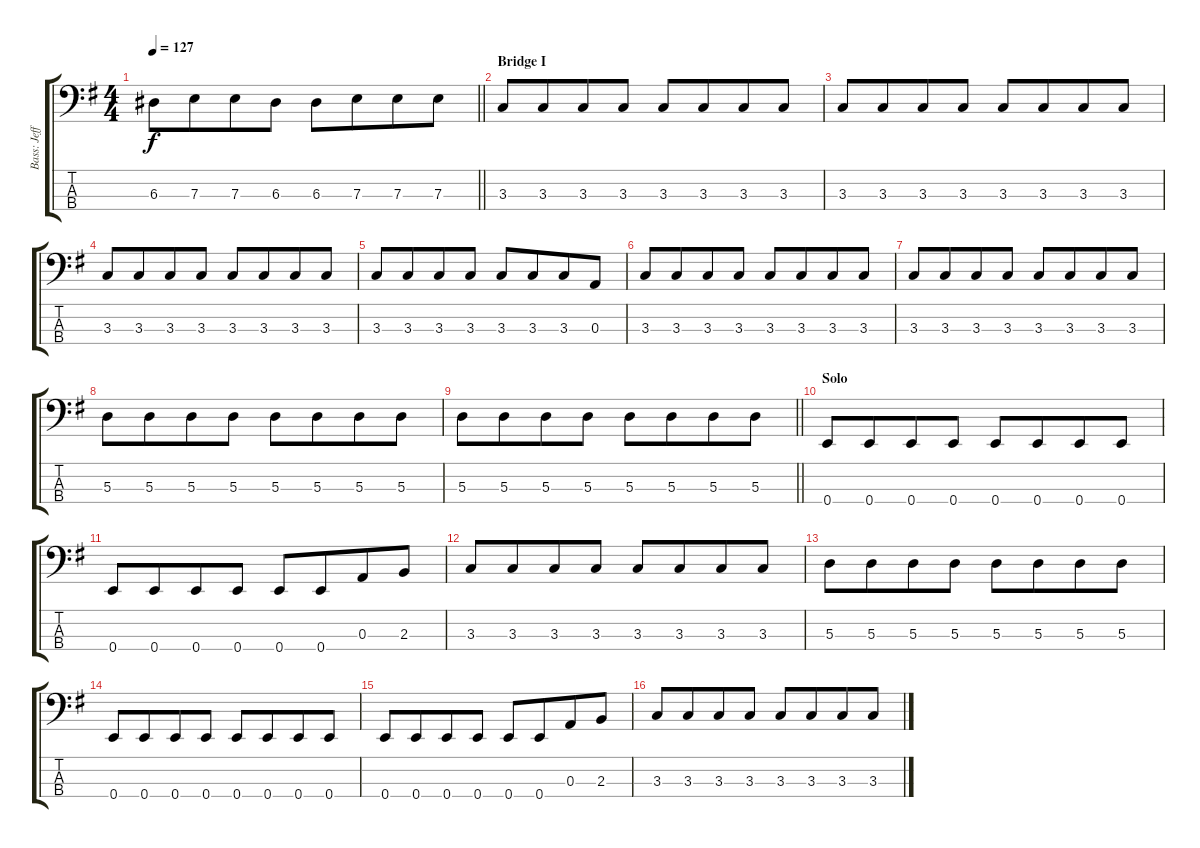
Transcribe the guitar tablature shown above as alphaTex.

\track ("Bass: Jeff" "Bass: Jeff") {instrument electricbassfinger}
\staff {score tabs}
\tuning (G2 D2 A1 E1) {hide}
\ts (4 4)
\tempo 127
\clef f4
\barLineRight lightlight
\ks g
6.3.8{dy f} 7.3.8{beam merge} 7.3.8 6.3.8 6.3.8 7.3.8{beam merge} 7.3.8 7.3.8 |
\section ("" "Bridge I")
3.3.8 3.3.8{beam merge} 3.3.8 3.3.8 3.3.8 3.3.8{beam merge} 3.3.8 3.3.8 |
3.3.8 3.3.8{beam merge} 3.3.8 3.3.8 3.3.8 3.3.8{beam merge} 3.3.8 3.3.8 |
3.3.8 3.3.8{beam merge} 3.3.8 3.3.8 3.3.8 3.3.8{beam merge} 3.3.8 3.3.8 |
3.3.8 3.3.8{beam merge} 3.3.8 3.3.8 3.3.8 3.3.8{beam merge} 3.3.8 0.3.8 |
3.3.8 3.3.8{beam merge} 3.3.8 3.3.8 3.3.8 3.3.8{beam merge} 3.3.8 3.3.8 |
3.3.8 3.3.8{beam merge} 3.3.8 3.3.8 3.3.8 3.3.8{beam merge} 3.3.8 3.3.8 |
5.3.8 5.3.8{beam merge} 5.3.8 5.3.8 5.3.8 5.3.8{beam merge} 5.3.8 5.3.8 |
\barLineRight lightlight
5.3.8 5.3.8{beam merge} 5.3.8 5.3.8 5.3.8 5.3.8{beam merge} 5.3.8 5.3.8 |
\section ("" "Solo")
0.4.8 0.4.8{beam merge} 0.4.8 0.4.8 0.4.8 0.4.8{beam merge} 0.4.8 0.4.8 |
0.4.8 0.4.8{beam merge} 0.4.8 0.4.8 0.4.8 0.4.8{beam merge} 0.3.8 2.3.8 |
3.3.8 3.3.8{beam merge} 3.3.8 3.3.8 3.3.8 3.3.8{beam merge} 3.3.8 3.3.8 |
5.3.8 5.3.8{beam merge} 5.3.8 5.3.8 5.3.8 5.3.8{beam merge} 5.3.8 5.3.8 |
0.4.8 0.4.8{beam merge} 0.4.8 0.4.8 0.4.8 0.4.8{beam merge} 0.4.8 0.4.8 |
0.4.8 0.4.8{beam merge} 0.4.8 0.4.8 0.4.8 0.4.8{beam merge} 0.3.8 2.3.8 |
3.3.8 3.3.8{beam merge} 3.3.8 3.3.8 3.3.8 3.3.8{beam merge} 3.3.8 3.3.8
